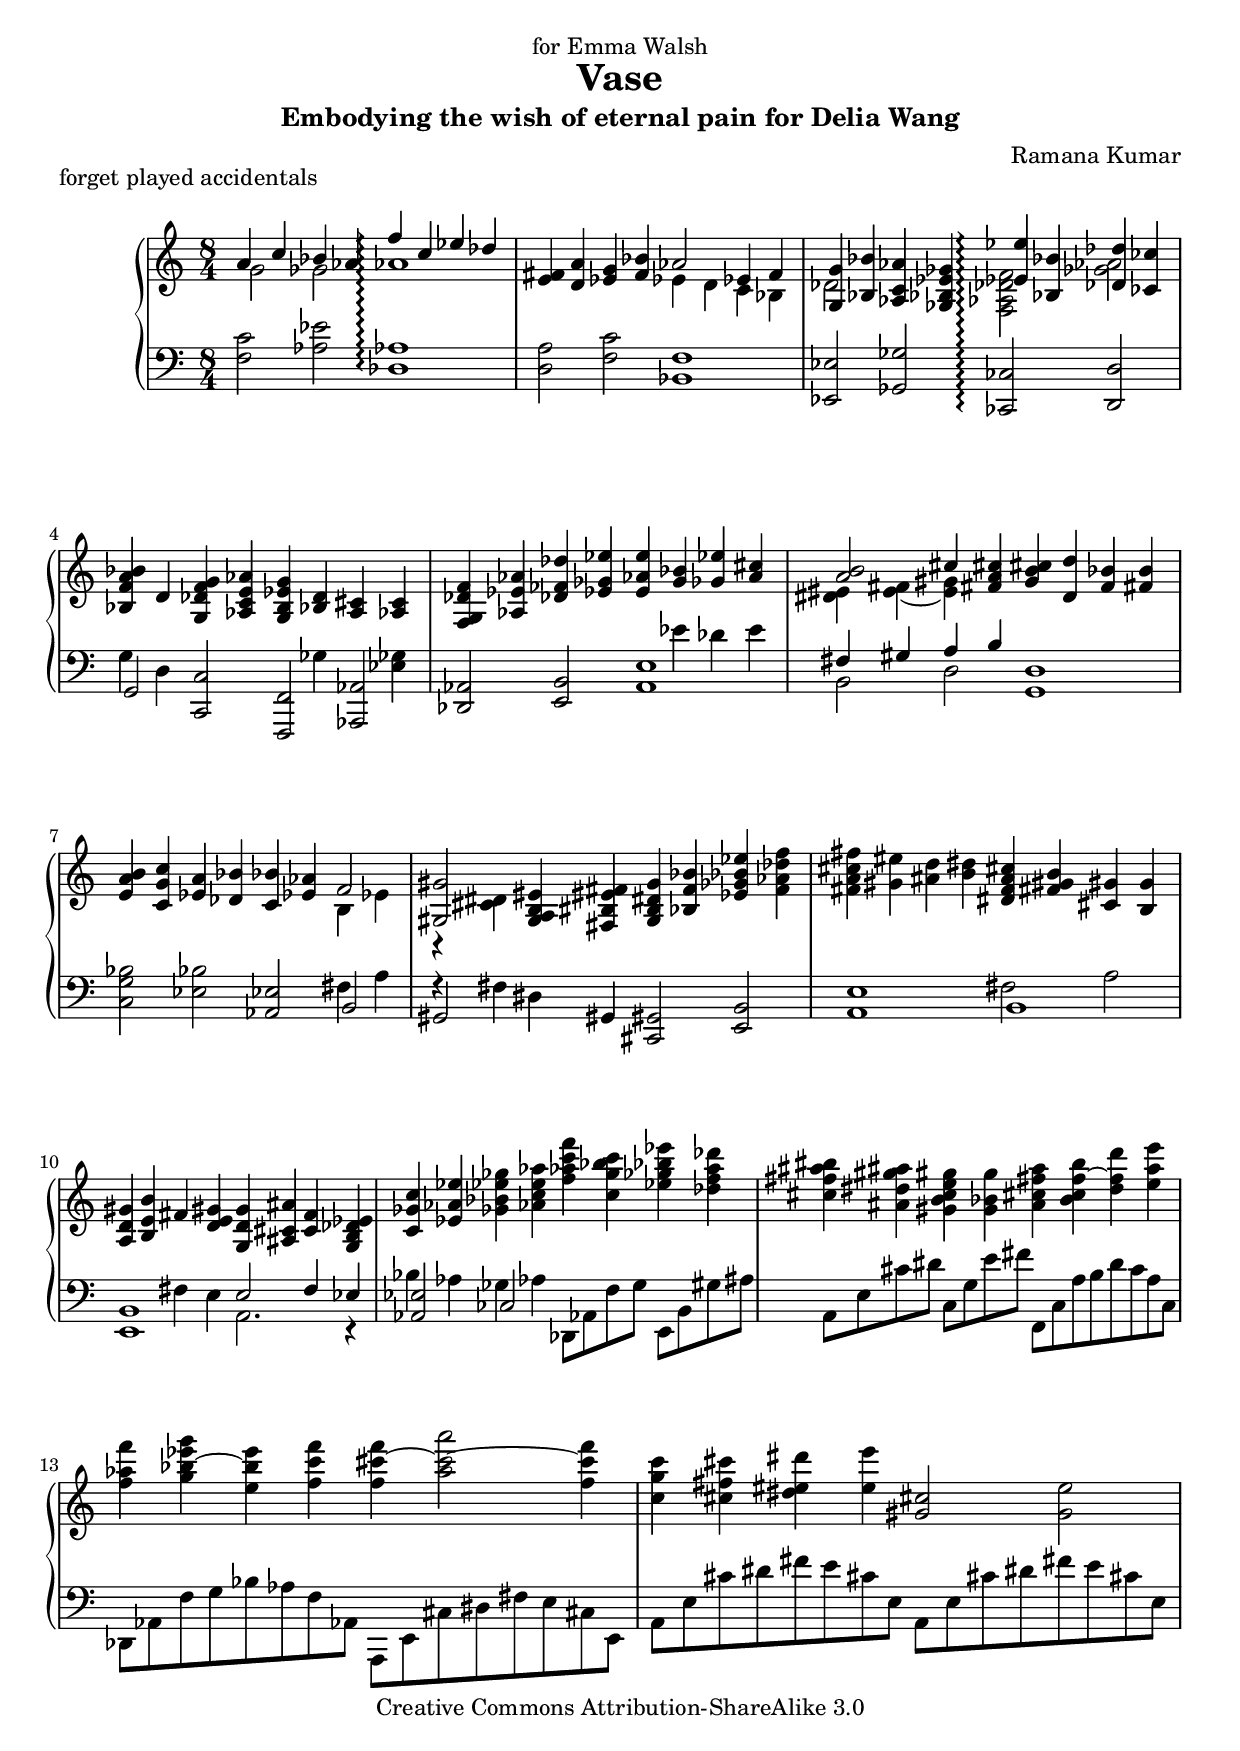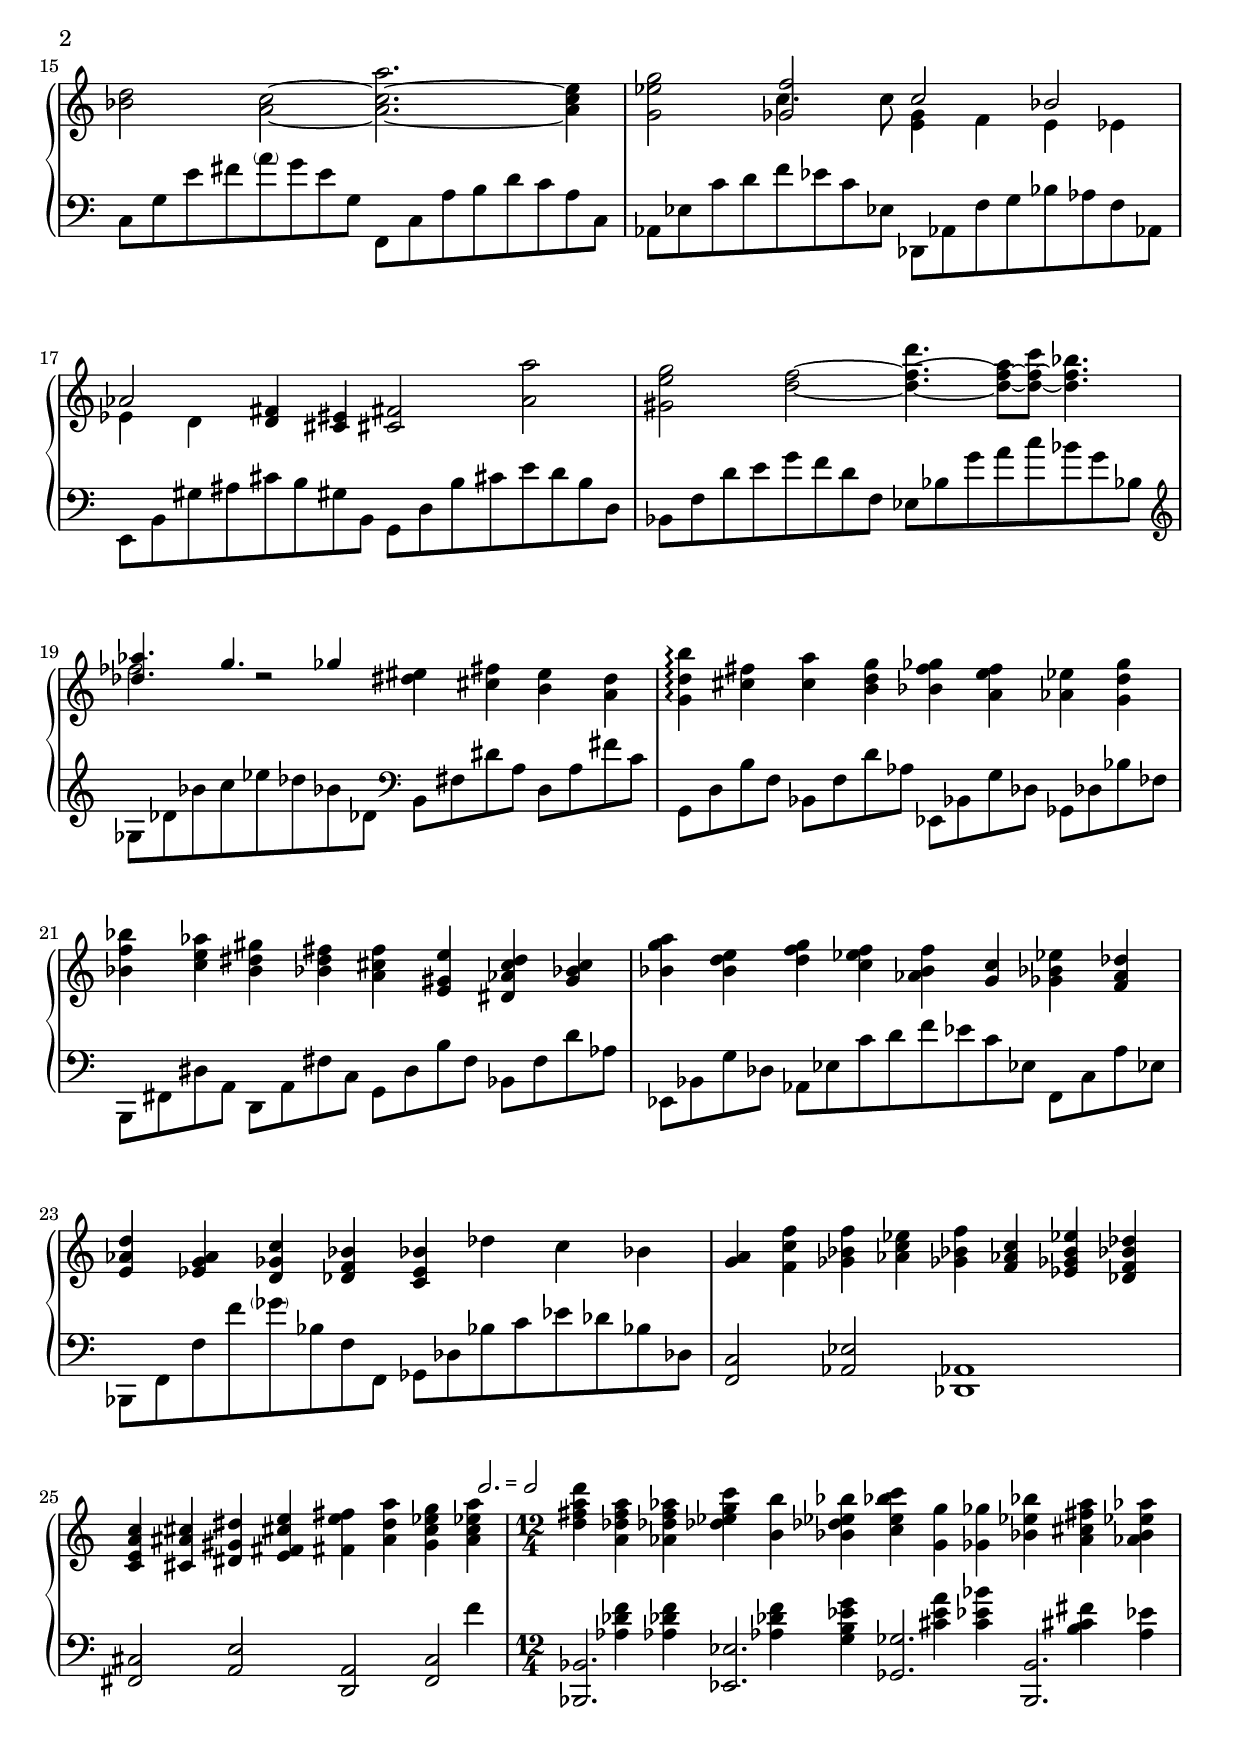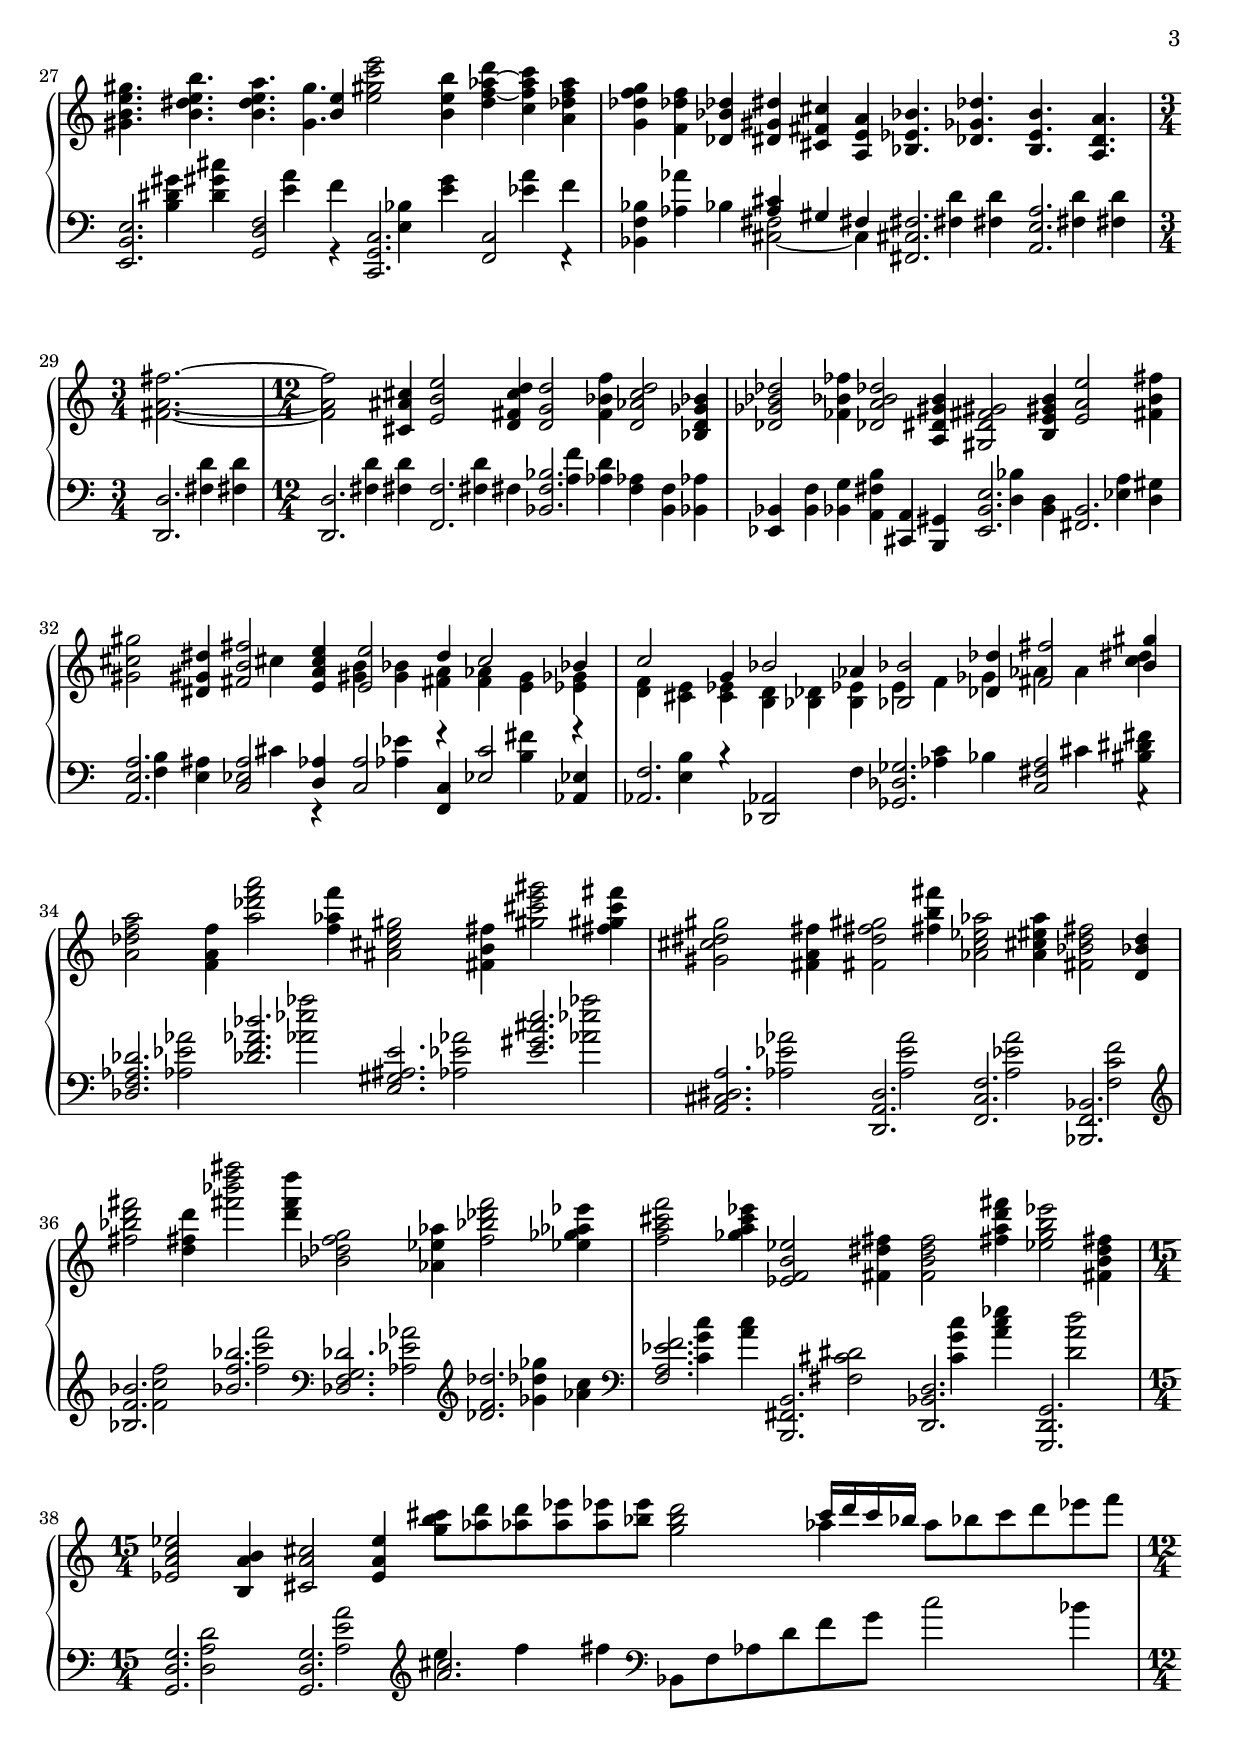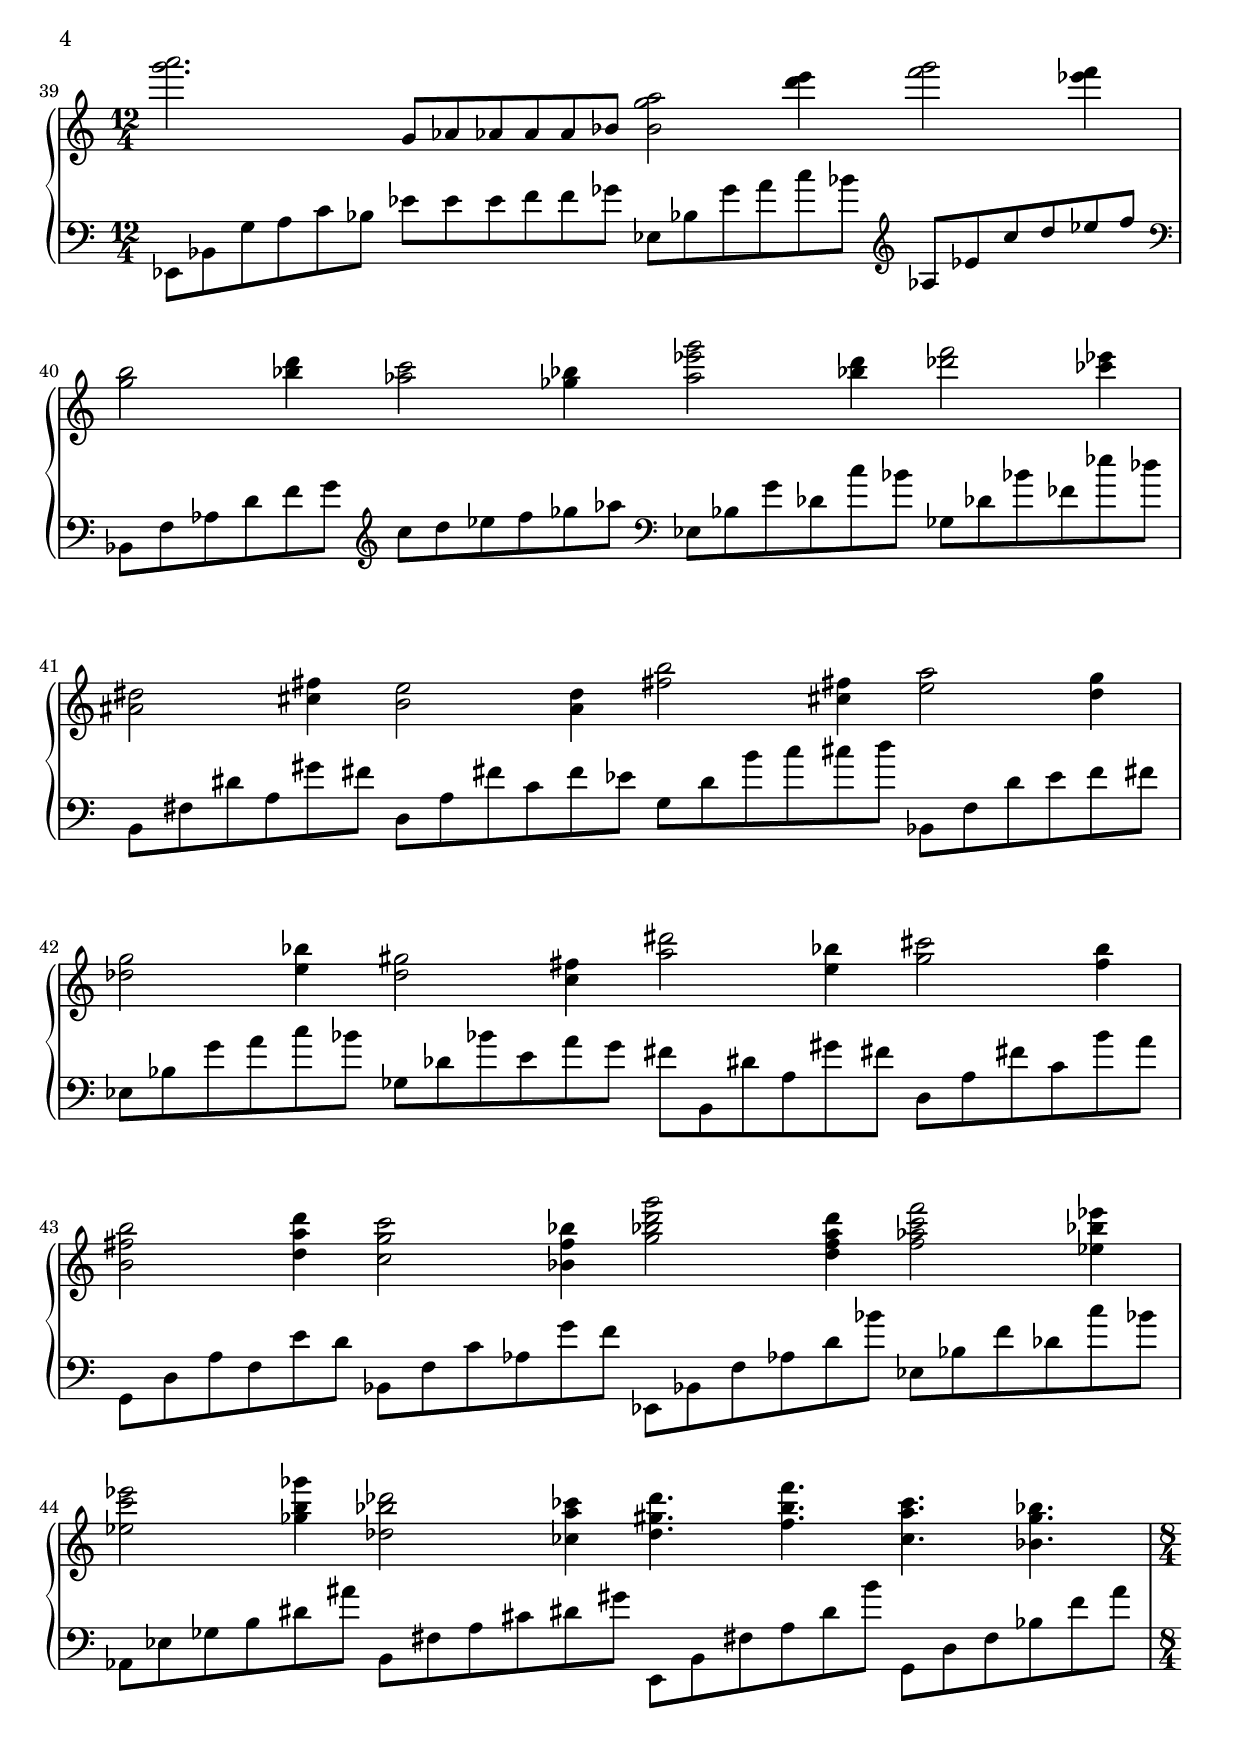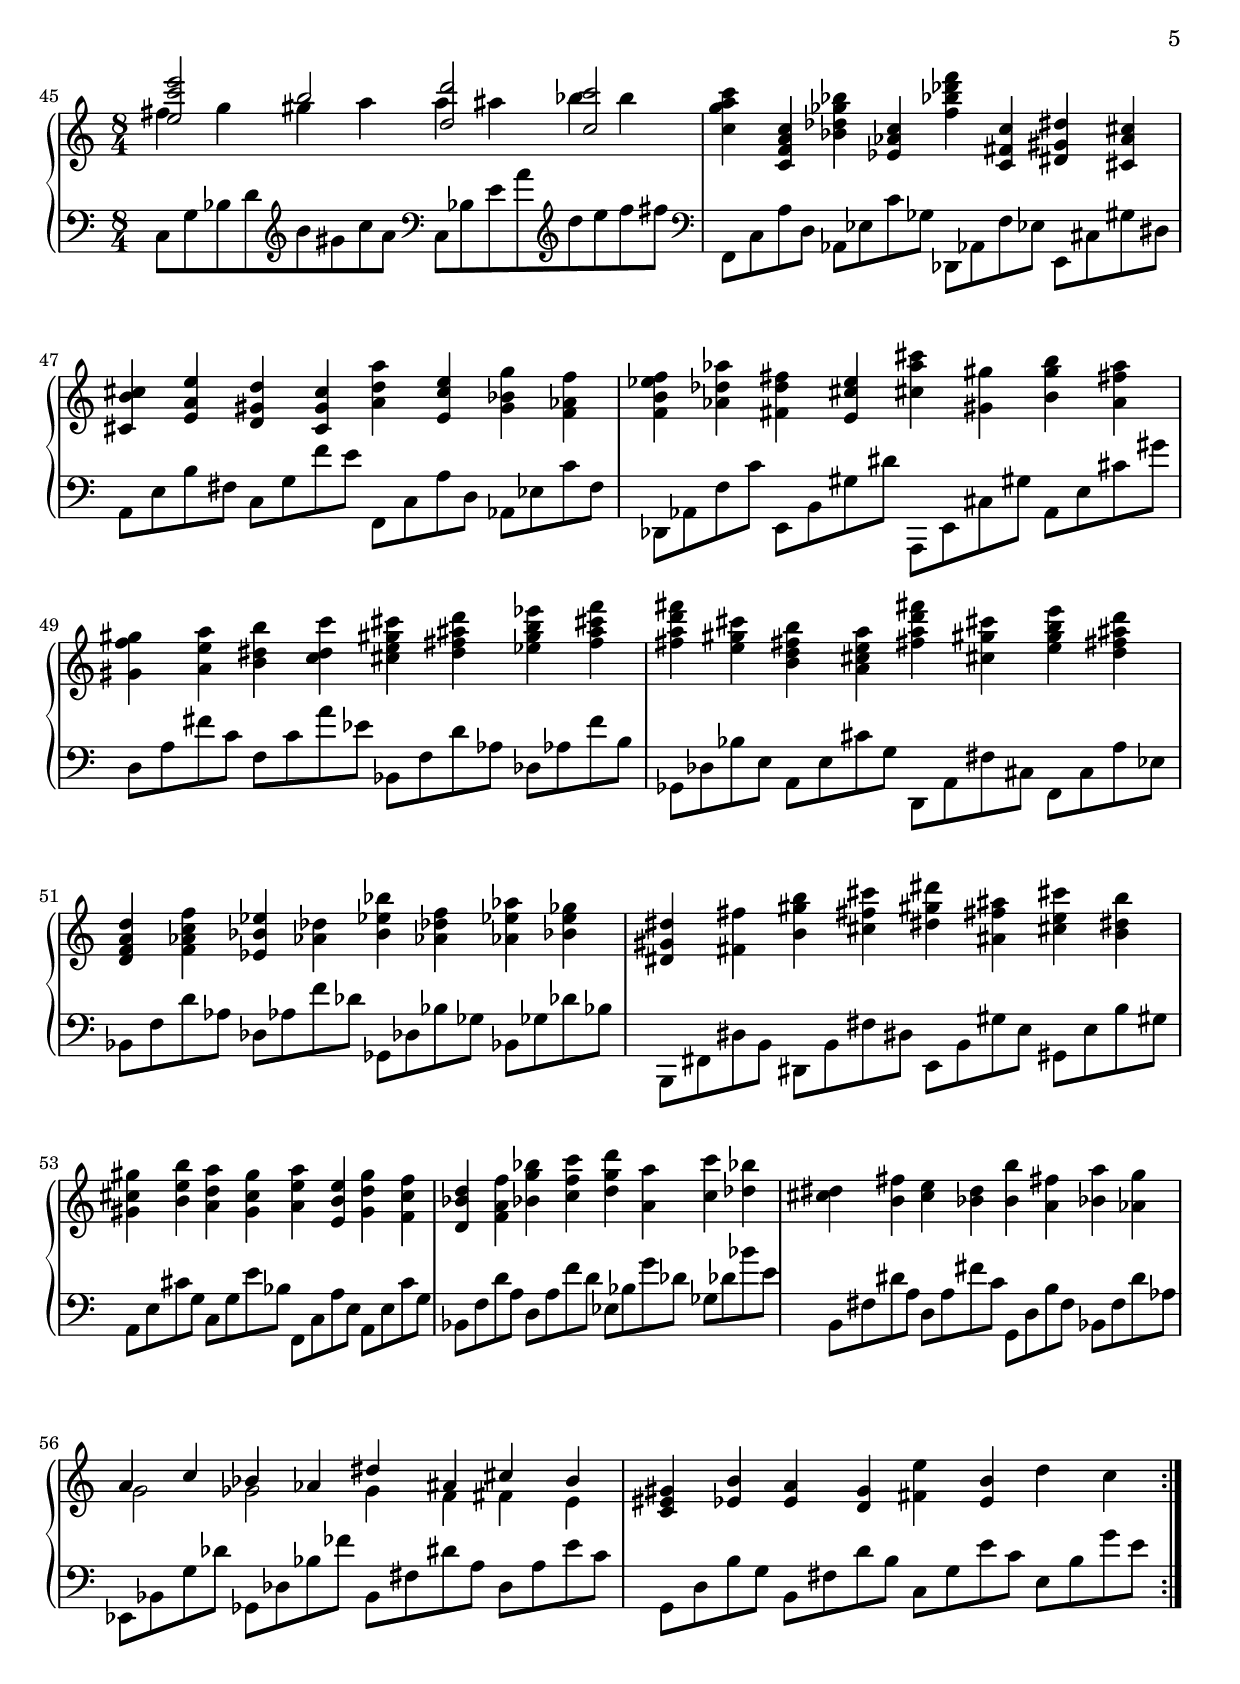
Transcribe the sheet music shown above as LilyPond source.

\version "2.10.20"

\header {
	title="Vase"
	composer="Ramana Kumar"
	dedication="for Emma Walsh"
  subtitle="Embodying the wish of eternal pain for Delia Wang"
	piece = "forget played accidentals"
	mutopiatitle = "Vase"
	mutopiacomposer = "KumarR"
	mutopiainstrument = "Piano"
	date = "2006"
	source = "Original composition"
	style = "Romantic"
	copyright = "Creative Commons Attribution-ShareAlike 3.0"
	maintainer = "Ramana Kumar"
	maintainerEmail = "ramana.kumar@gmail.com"
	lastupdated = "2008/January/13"
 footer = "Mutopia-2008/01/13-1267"
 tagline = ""
}

#(ly:set-option 'point-and-click #f)

md = \change Staff=right
mg = \change Staff=left

extraSpace =
#(define-music-function (parser location number music) (number? ly:music?) #{
	\once \override Score.SeparationItem #'padding = $number
	$music #}
)

\paper {
  blank-last-page-force = 10
}

\score {
	\context PianoStaff <<
		\set PianoStaff.connectArpeggios = ##t
		\override PianoStaff.TimeSignature #'style = #'()
		#(set-accidental-style 'forget 'Score)
		\context Staff=right <<
			\clef treble
			\time 8/4
			{
<< {a'4 c'' bes' aes' \extraSpace #1 f''\arpeggio c'' ees'' des''} \\ {g'2 ges' aes'1\arpeggio} >> |
<e' fis'>4 <d' a'> <ees' g'> <f' bes'> << {aes'2 ees'4 f'} \\ {ees'4 d' c' bes} >> |
<< {<g g'>4 <bes bes'>} \\ {des'2} >> <aes c' aes'>4 <ges bes ees' ges'> << {\extraSpace #1 <ees' ees''>4\arpeggio <bes bes'> <des' des''> <ces' ces''>} \\ {<f aes des' f'>2\arpeggio <ges' aes'>} >> |
<bes f' a' bes'>4 d' <g des' f' g'> <aes c' e' aes'> <g b ees' g'> << {<bes d'>} \\ {\mg ges} >> <a cis'> << {<aes c'>} \\ {\mg <ees ges>} >> |
<f g des' f'>4 <aes ees' aes'> <des' fes' des''> <ees' ges' ees''> <e' aes' e''> << {<g' bes'> <ges' ees''> <a' cis''>} \\ { \mg ees' des' e' } >> |
<< {<a' b'>2 cis''4} \\ {<dis' eis'>4 <e' fis'> ~ <e' gis'>} >> <fis' a' cis''>4 <g' b' cis''> <d' d''> <f' bes'> <fis' b'> |
<e' a' b'>4 <c' g' c''> <ees' a'> <des' bes'> <c' bes'> <ees' aes'> << {f'2} \\ {b4 ees'} >> |
<< {<gis gis'>2} \\ {b,4\rest <cis' dis'>} >> <g a b eis'>4 <fis bis eis' fis'> <b g dis' g'> <bes f' bes'> <ees' ges' bes' ees''> <f' aes' des'' f''> |
<fis' a' cis'' fis''>4 <gis' eis''> <ais' d''>4 <b' dis''> <dis' f' a' cis''> <fis' gis' b'> <cis' gis'> <b g'> |
<a d' gis'>4 <b e' b'> fis' <d' e' gis'> <g d' g'> <ais cis' ais'> <c' f'> <g b des' ees'> |
<c' ges' c''>4 <ees' aes' ees''> <ges' bes' ees'' ges''> <aes' c'' e'' aes''> <f'' aes'' c''' f'''> <c'' g'' bes'' c'''> <ees'' ges'' bes'' ees'''> <des'' f'' a'' des'''> |
<cis'' fis'' ais'' bis''> <ais' dis'' gis'' ais''> <gis' b' c'' e'' gis''> <g' bes' g''> <a' cis'' fis'' a''> <b' c'' f'' b''> ~ <d'' f'' d'''> <e'' a'' e'''> |
<f'' aes'' f'''> \tieNeutral <g'' bes'' ees''' g'''> ~ <e'' bes'' e'''> <f'' c''' f'''> <f'' cis''' f'''> ~ <a'' cis''' a'''>2 ~ <f'' cis''' f'''>4 |
<c'' g'' c'''>4 <cis'' fis'' cis'''> <dis'' eis'' dis'''> <e'' e'''> <gis' cis''>2 <g' e''> |
<bes' d''>2 <a' c''> ~ <a' c'' a''>2. ~ <a' c'' e''>4 |
<g' ees'' g''>2 << {<ges' f''>2 c'' bes'} \\ {c''4. c''8 <e' g'>4 f' e' ees'} >> |
<< {aes'2} \\ {ees'4 d'} >> <d' fis'>4 <cis' eis'> <cis' fis'>2 <a' a''> |
<gis' e'' g''>2 <d'' f''> ~ <d'' f'' d'''>4. ~ <d'' f'' a''>8[ ~ <d'' f'' c'''>] ~ <d'' f'' bes''>4. |
<< {<des'' aes''>4. g'' ges''4} \\ {fes''2 d''\rest} >> <dis'' eis''>4 <cis'' fis''> <b' e''> <a' d''> |
\extraSpace #0.3 <g' d'' b''>4\arpeggio <cis'' fis''> <c'' a''> <b' d'' g''> <bes' f'' ges''> <a' e'' f''> <aes' ees''> <g' d'' g''> |
<bes' f'' bes''>4 <c'' e'' aes''> <b' dis'' gis''> <bes' d'' fis''> <a' cis'' f''> <e' gis' e''> <dis' aes' c'' d''> <g' bes' c''> |
<bes' g'' a''>4 <b' d'' e''> <d'' f'' g''> <c'' ees'' f''> <aes' b' f''> <g' c''> <ges' bes' ees''> <f' a' des''> |
<e' aes' d''>4 <ees' g' a'> <d' ges' c''> <des' f' bes'> <c' e' bes'> des'' c'' bes' |
<g' a'>4 <f' c'' f''> <ges' bes' f''> <aes' c'' ees''> <ges' bes' f''> <f' aes' c''> <ees' ges' b' ees''> <des' f' bes' des''> |
<c' e' a' c''>4 <cis' ais' cis''> <dis' gis' dis''> <e' fis' cis'' e''> <fis' e'' fis''> <a' d'' a''> <g' c'' ees'' g''> <a' c'' ees'' a''> |
\override Score.RehearsalMark #'padding = #2 \mark \markup {\small {\note #"2." #1 = \note #"2" #1 }} \time 12/4 <d'' fis'' a'' d'''>4 <a' des'' f'' a''> <aes' des'' f'' aes''> <des'' ees'' g'' c'''> <b' b''> <bes' des'' ees'' bes''> <c'' e'' bes'' c'''> <g' g''> <ges' ges''> <bes' ees'' bes''> <a' cis'' fis'' a''> <aes' b' ees'' aes''> |
<gis' b' e'' gis''>4. <b' dis'' e'' b''> <b' d'' e'' a''> <g' g''> <e'' gis'' c''' e'''>2 <b' e'' b''>4 <d'' f'' aes'' d'''> ~ <c'' f'' aes'' c'''> <a' des'' f'' a''> |
<g' des'' f'' g''>4 <f' des'' f''> <des' bes' des''> <dis' gis' dis''> <cis' fis' cis''> <a e' a'> <bes ees' bes'>4. <des' ges' des''> <b e' b'> <a d' a'> |
\time 3/4 <fis' a' fis''>2. ~ |
\time 12/4 <fis' a' fis''>2 <cis' ais' cis''>4 <e' b' e''>2 <d' fis' c'' d''>4 <d' g' d''>2 <f' bes' f''>4 <d' aes' c'' d''>2 <bes d' ges' bes'>4 |
<des' ges' bes' des''>2 <fes' bes' fes''>4 <des' a' b' des''>2 <a dis' gis' b'>4 <gis d' fis' gis'>2 <b e' gis' b'>4 <e' a' e''>2 <fis' b' fis''>4 |
<gis' cis'' gis''>2 <dis' gis' dis''>4 << {<fis' b' fis''>2 <e' a' c'' e''>4 <e' e''>2 d''4 c''2 bes'4} \\ {s4 cis'' s <gis' b'> <g' bes'> <fis' a'> <f' aes'> <e' g'> <ees' ges'>} >> |
<< {c''2 g'4 bes'2 aes'4 <bes bes'>2 <des' des''>4 <fis' fis''>2 <b' gis''>4} \\ {<d' f'>4 <cis' e'> <c' ees'> <b d'> <bes des'> <b ees'> e' f' ges' aes' a' <c'' dis''>} >> |
<a' des'' f'' a''>2 <f' a' f''>4 <a'' des''' f''' a'''>2 <f'' aes'' f'''>4 <ais' cis'' e'' gis''>2 <fis' b' fis''>4 <gis'' cis''' e''' gis'''>2 <fis'' gis'' c''' fis'''>4 |
<gis' cis'' dis'' gis''>2 <fis' a' fis''>4 <fis' d'' fis'' gis''>2 <fis'' b'' fis'''>4 <aes' c'' ees'' aes''>2 <a' cis'' eis'' a''>4 <fis' bes' d'' fis''>2 <d' bes' d''>4 |
<fis'' bes'' d''' fis'''>2 <d'' fis'' d'''>4 <fis''' bes''' d'''' fis''''>2 <d''' f''' d''''>4 <bes' des'' f'' g''>2 <aes' ees'' aes''>4 <f'' bes'' des''' f'''>2 <ees'' ges'' aes'' ees'''>4 |
<f'' a'' cis''' f'''>2 <ges'' a'' c''' ees'''>4 <ees' f' b' ees''>2 <fis' dis'' fis''>4 <f' b' d'' f''>2 <fis'' a'' d''' fis'''>4  <ees'' g'' b'' ees'''>2 <fis' b' d'' fis''>4 |
\time 15/4 <ees' a' c'' ees''>2 <b a' b'>4 <cis' a' cis''>2 <e' a' e''>4 <g'' b'' cis'''>8[ <aes'' d'''> <aes'' d'''> <a'' ees'''> <a'' ees'''> <bes'' e'''>] <g'' b'' d'''>2 << {c'''16 d''' c''' bes''} \\ {aes''4} >> a''8[ bes'' c''' d''' ees''' f'''] |
\time 12/4 <g''' a'''>2. g'8[ aes' aes' a' a'8 bes'] <b' g'' a''>2 <d''' e'''>4 <f''' g'''>2 <ees''' f'''>4 |
<g'' b''>2 <bes'' d'''>4 <aes'' c'''>2 <ges'' bes''>4 <a'' ees''' g'''>2 <bes'' d'''>4 <des''' f'''>2 <ces''' ees'''>4 |
<ais' dis''>2 <cis'' fis''>4 <b' e''>2 <a' d''>4 <fis'' b''>2 <cis'' fis''>4 <e'' a''>2 <d'' g''>4 |
<des'' g''>2 <e'' bes''>4 <d'' gis''>2 <c'' fis''>4 <a'' dis'''>2 <e'' bes''>4 <g'' cis'''>2 <f'' b''>4 |
<b' fis'' b''>2 <d'' a'' d'''>4 <c'' g'' c'''>2 <bes' f'' bes''>4 <g'' bes'' d''' g'''>2 <d'' f'' a'' d'''>4 <f'' aes'' c''' f'''>2 <ees'' bes'' ees'''>4 |
<ees'' c''' ees'''>2 <ges'' b'' ges'''>4 <des'' bes'' des'''>2 <ces'' a'' ces'''>4 <d'' gis'' d'''>4. <f'' b'' f'''> <c'' a'' c'''> <bes' g'' bes''> |
\time 8/4 << {<e'' c''' e'''>2 b'' <d'' d'''> <c'' c'''>}  \\ {fis''4 g'' gis'' a'' a'' ais'' bes'' b''} >> |
<c'' g'' a'' c'''>4 <c' f' a' c''> <bes' des'' ges'' bes''> <ees' aes' c''> <f'' bes'' des''' f'''> <c' fis' c''> <dis' gis' dis''> <cis' a' cis''> |
<cis' b' cis''>4 <e' a' e''> <d' gis' d''>  <c' g' c''> <a' d'' a''> <e' c'' e''> <g' bes' g''> <f' aes' f''> |
<f' b' ees'' f''>4 <aes' des'' aes''> <fis' d'' fis''> <e' cis'' e''> <cis'' a'' cis'''> <gis' gis''> <b' g'' b''> <a' fis'' a''> |
<gis' f'' gis''>4 <a' e'' a''> <b' dis'' b''> <c'' d'' c'''> <cis'' e'' gis'' cis'''> <d'' fis'' ais'' d'''> <ees'' g'' b'' ees'''> <f'' a'' cis''' f'''> |
<fis'' a'' d''' fis'''> <e'' gis'' cis'''> <b' d'' fis'' b''> <a' cis'' e'' a''> <fis'' a'' d''' fis'''> <cis'' gis'' cis'''> <e'' g'' b'' e'''> <d'' fis'' ais'' d'''> |
<d' f' a' d''>4 <f' aes' c'' f''> <ees' bes' ees''> <des'' aes'> <b' ees'' bes''> <aes' des'' f''> <aes' ees'' aes''> <bes' e'' ges''> |
<dis' gis' dis''>4 <fis' fis''> <b' gis'' b''> <cis'' fis'' cis'''> <dis'' gis'' dis'''> <ais' fis'' ais''> <cis'' e'' cis'''> <b' dis'' b''> |
<gis' cis'' gis''>4 <b' e'' b''> <a' d'' a''> <g' c'' g''> <a' e'' a''> <e' b' e''> <g' d'' g''> <f' c'' f''> |
<d' bes' d''>4 <f' a' f''> <bes' g'' bes''> <c'' f'' c'''> <d'' g'' d'''> <a' a''> <c'' c'''> <des'' bes''> |
<cis'' dis''>4 <b' fis''> <c'' e''> <bes' d''> <b' b''> <a' fis''> <bes' a''> <aes' g''> |
<< {a'4 c'' bes' aes' dis'' ais' cis'' b'} \\ {g'2 ges' g'4 f' fis' e'} >> |
<c' eis' gis'>4 <ees' b'> <e' a'> <d' g'> <fis' e''> <e' b'> d'' c'' \bar ":|"
			}
		>>
		\context Staff=left <<
			\clef bass
			\time 8/4
			{
<f c'>2 <aes ees'> <des aes>1\arpeggio |
<d a>2 <f c'> <bes, f>1 |
<ees, ees>2 <ges, ges> <ces, ces>2\arpeggio <d, d> |
<< {g,2} \\ {g4 d} >> <c, c>2 <f,, f,> <aes,, aes,> |
<des, aes,>2 <e, b,> <a, e>1 |
<< {fis4 gis a b} \\ {b,2 d} >> <g, d>1 |
<c g bes>2 <ees bes> <aes, ees>2 << {b,2} \\ {fis4 a} >> |
<< {gis,2} \\ {fis4\rest fis} >> dis4 gis, <cis, gis,>2 <e, b,> |
<a, e>1 << {b,1} \\ {fis2 a} >> |
<< {<e, b,>1 e2 f4 ees} \\ {s4 s fis e a,2. r4} >> |
<< {<aes, ees>2} \\ {bes4 aes} >> << {ces2} \\ {ges4 aes} >> \stemDown des,8[ aes, f g] e,[ b, gis ais] |
a,8[ e cis' dis'] c[ g e' fis'] f,[ c a b d' c' a c] |
des,8[ aes, f g bes aes f aes,] a,,8[ e, cis dis fis e cis e,] |
a,[ e cis' dis' fis' e' cis' e] a,[ e cis' dis' fis' e' cis' e] |
c8[ g e' fis' \parenthesize a' g' e' g] f,[ c a b d' c' a c] |
aes,8[ ees c' d' f' ees' c' ees] des,[ aes, f g bes aes f aes,] |
e,8[ b, gis ais cis' b gis b,] g,[ d b cis' e' d' b d] |
bes,8[ f d' e' g' f' d' f] ees[ bes g' a' c'' bes' g' bes] |
\clef treble ges8[ des' bes' c'' ees'' des'' bes' des'] \clef bass b,[ fis dis' a] d[ a fis' c'] |
g,8[ d b f] bes,[ f d' aes] ees,[ bes, g des] ges,[ des bes fes] |
b,,8[ fis, dis a,] d,[ a, fis c] g,[ d b f] bes,[ f d' aes] |
ees,8[ bes, g des] aes,[ ees c' d' f' ees' c' ees] f,[ c a ees] |
bes,,8[ f, f f' \parenthesize ges' bes f f,] ges,[ des bes c' ees'8 des' bes des] |
\stemNeutral <f, c>2 <aes, ees> <des, aes,>1 |
<fis, cis>2 <a, e> <d, a,> << {<f, c>2} \\ {s4 f'} >> | \time 12/4
<< {<bes,, bes,>2. <ees, ees> } \\ {s4 <aes des' f'> <aes des' f'> s <aes des' f'> <g b ees' g'> } >> << {<ges, ges>2. <b,, b,>} \\ {s4 <cis' e' a'> <c' ees' bes'> s <b cis' fis'> <a ees'>} >> |
<< {<e, b, e>2. <g, d f>2 g,4\rest <c, g, c>2. <f, c>2 f,4\rest} \\ {s4 <b dis' gis'> <d' gis' cis''> s <e' a'> << {} \\ {f'} \\ {\md <b' e''>} >> \mg s <e bes> <e' g'> s <ees' a'> f'} >> |
<bes, f bes>4 <aes aes'> bes << {<a cis'>4 gis fis <fis, cis fis>2. <a, e a>} \\ {<cis fis>2 ~ cis4 s <fis d'> <fis d'> s <fis d'> <fis d'>} >> | \time 3/4
<< {<d, d>2.} \\ {s4 <fis d'> <fis d'>} >> | \time 12/4
<< {<d, d>2. <f, f> <bes, f bes>} \\ {s4 <fis d'> <fis d'> s <fis d'> fis s <a f'> <aes d'>} >> <f aes>4 <b, f> <bes, aes> |
<ees, bes,>4 <b, f> <bes, g> <a, fis b> <cis, a,> <b,, gis,> << {<e, b, e>2. <fis, b,>2.} \\ {s4 <d bes> <b, d> s <ees a> <d gis>} >> |
<< {<a, e a>2.} \\ {s4 <f b>  <e ais>} >> << {<c ees a>2 <d aes>4 <c a>2 <f, c>4 <ees c'>2 <aes, ees>4}  \\ {s4 cis' r s <aes ees'> f'\rest s <b fis'> g'\rest} >> |
<< {<aes, f>2. <des, aes,>2 s4 <ges, des ges>2. <c fis a>2 a,4\rest} \\ {s4 <e b> b\rest s2 f4 s <aes c'> <bes> s cis' <bis dis' fis'>} >> |
<< {<des f aes des'>2. <des' f' aes' des''> <e gis ais e'> <e' gis' cis'' e''>} \\ {s4 <aes ees' aes'>2 s4 <aes' ees'' aes''>2 s4 <aes ees' aes'>2 s4 <aes' ees'' aes''>2} >> |
<< {<a, cis dis a>2. <d, a, d> <f, c f> <bes,, f, bes,>} \\ {s4 <aes ees' aes'>2 s4 <a e' a'>2 s4 <a ees' a'>2 s4 <f c' f'>2} >>
<< {\clef treble <bes f' bes'>2. <bes' f'' bes''> \clef bass <des f g des'> \clef treble <des' f' des''> } \\ {s4 <f' c'' f''>2 s4 <f'' c''' f'''>2 s4 <aes ees' aes'>2 s4 <ges' des'' ges''> <aes' c''>} >> |
<< {\clef bass <f a ees' f'>2. <b,, fis, b,> <d, bes, d> <g,, d, g,>} \\ {s4 <c' g' c''> <a' c''> s4 <fis cis' dis'>2 s4 <c' g' c''> <a' c'' ees''> s <d' a' d''>2 } >> |
<< { <g, d g>2. <g, d g>2. \clef treble <a' cis''>} \\ {s4 <d a d'>2 s4 <a e' a'>2 e''4 f'' fis''} >> \clef bass bes,8[ f aes d' f' g'] c''2 bes'4 |
ees,8[ bes, g a c' bes] ees'[ e' e' f' f' ges'] ees[ bes g' a' c'' bes'] \clef treble aes[ ees' c'' d'' ees'' f''] |
\clef bass bes,8[ f aes d' f' g'] \clef treble c''[ d'' ees'' f'' ges'' aes''] \clef bass ees[ bes g' des' c'' bes'] ges[ des' bes' fes' ees'' des''] |
b,8[ fis dis' a gis' fis'] d[ a fis' c' f' ees'] g[ d' b' c'' cis'' d''] bes,[ f d' e' f' fis'] |
ees8[ bes g' a' c'' bes'] ges[ des' bes' e' a' g'] fis'[ b, dis' a gis' fis'] d[ a fis' c' b' a'] |
g,8[ d a f e' d'] bes,[ f c' aes g' f'] ees,[ bes, f aes d' bes'] ees[ bes f' des' c'' bes'] |
aes,8[ ees ges b dis' ais'] b,[ fis a cis' dis' gis'] e,[ b, fis a d' b'] g,[ d f bes f' a'] |
c8[ g bes d' \clef treble b' gis' c'' a'] \clef bass c[ bes e' a' \clef treble d'' e'' f'' fis''] |
\clef bass \stemDown f,8[ c a d] aes,[ ees c' ges] des,[ aes, f ees] e,[ cis gis dis] |
a,8[ e b fis] c[ g f' e'] f,[ c a d] aes,[ ees c' f] |
des,8[ aes, f c'] e,[ b, gis dis'] a,,[ e, cis gis] a,[ e cis' gis'] |
d8[ a fis' c'] f[ c' a' ees'] bes,[ f d' aes] des[ aes f' b] |
ges,8[ des bes e] a,[ e cis' g] d,[ a, fis cis] f,[ c a ees] |
bes,8[ f d' aes] des[ aes f' des'] ges,[ des bes ges] bes,[ ges des' bes] |
b,,8[ fis, dis b,] dis,[ b, fis dis] e,[ b, gis e] gis,[ e b gis] |
a,8[ e cis' g] c[ g e' bes] f,[ c a e] a,[ e c' g] |
bes,8[ f d' a] d[ a f' d'] ees[ bes g' des'] ges[ des' bes' e'] |
b,8[ fis dis' a] d[ a fis' c'] g,[ d b f] bes,[ f d' aes] |
ees,8[ bes, g des'] ges,[ des bes fes'] b,[ fis dis' a] d[ a e' c'] |
g,8[ d b g] b,[ fis d' b] c[ g e' c'] e[ b g' e'] \bar ":|"
			}
		>>
	>>
	\layout {
	}
  \midi {
  }
}
